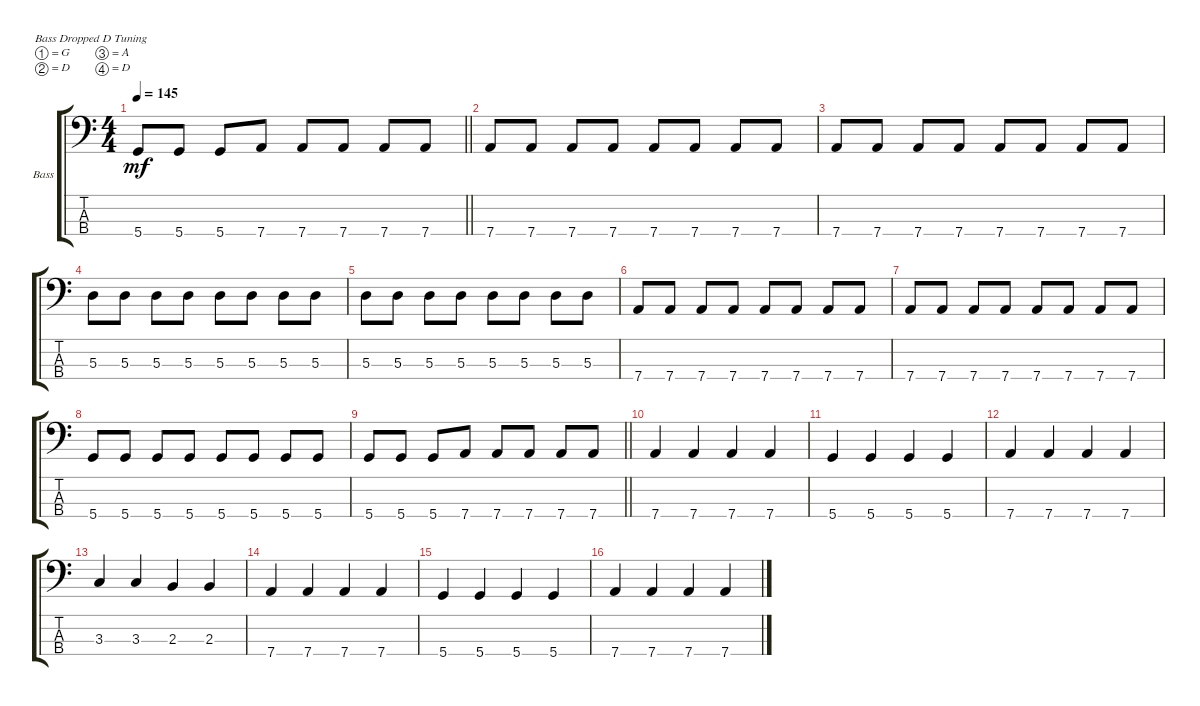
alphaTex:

\bracketExtendMode groupsimilarinstruments
\firstSystemTrackNameOrientation horizontal
\otherSystemsTrackNameOrientation horizontal
\track ("Bass" "Bass") {instrument electricbassfinger}
\staff {score tabs}
\tuning (G2 D2 A1 D1)
\ts (4 4)
\tempo 145
\clef f4
\barLineRight lightlight
\ks c
5.4.8{dy mf} 5.4.8 5.4.8 7.4.8 7.4.8 7.4.8 7.4.8 7.4.8 |
7.4.8 7.4.8 7.4.8 7.4.8 7.4.8 7.4.8 7.4.8 7.4.8 |
7.4.8 7.4.8 7.4.8 7.4.8 7.4.8 7.4.8 7.4.8 7.4.8 |
5.3.8 5.3.8 5.3.8 5.3.8 5.3.8 5.3.8 5.3.8 5.3.8 |
5.3.8 5.3.8 5.3.8 5.3.8 5.3.8 5.3.8 5.3.8 5.3.8 |
7.4.8 7.4.8 7.4.8 7.4.8 7.4.8 7.4.8 7.4.8 7.4.8 |
7.4.8 7.4.8 7.4.8 7.4.8 7.4.8 7.4.8 7.4.8 7.4.8 |
5.4.8 5.4.8 5.4.8 5.4.8 5.4.8 5.4.8 5.4.8 5.4.8 |
\barLineRight lightlight
5.4.8 5.4.8 5.4.8 7.4.8 7.4.8 7.4.8 7.4.8 7.4.8 |
7.4.4 7.4.4 7.4.4 7.4.4 |
5.4.4 5.4.4 5.4.4 5.4.4 |
7.4.4 7.4.4 7.4.4 7.4.4 |
3.3.4 3.3.4 2.3.4 2.3.4 |
7.4.4 7.4.4 7.4.4 7.4.4 |
5.4.4 5.4.4 5.4.4 5.4.4 |
7.4.4 7.4.4 7.4.4 7.4.4
